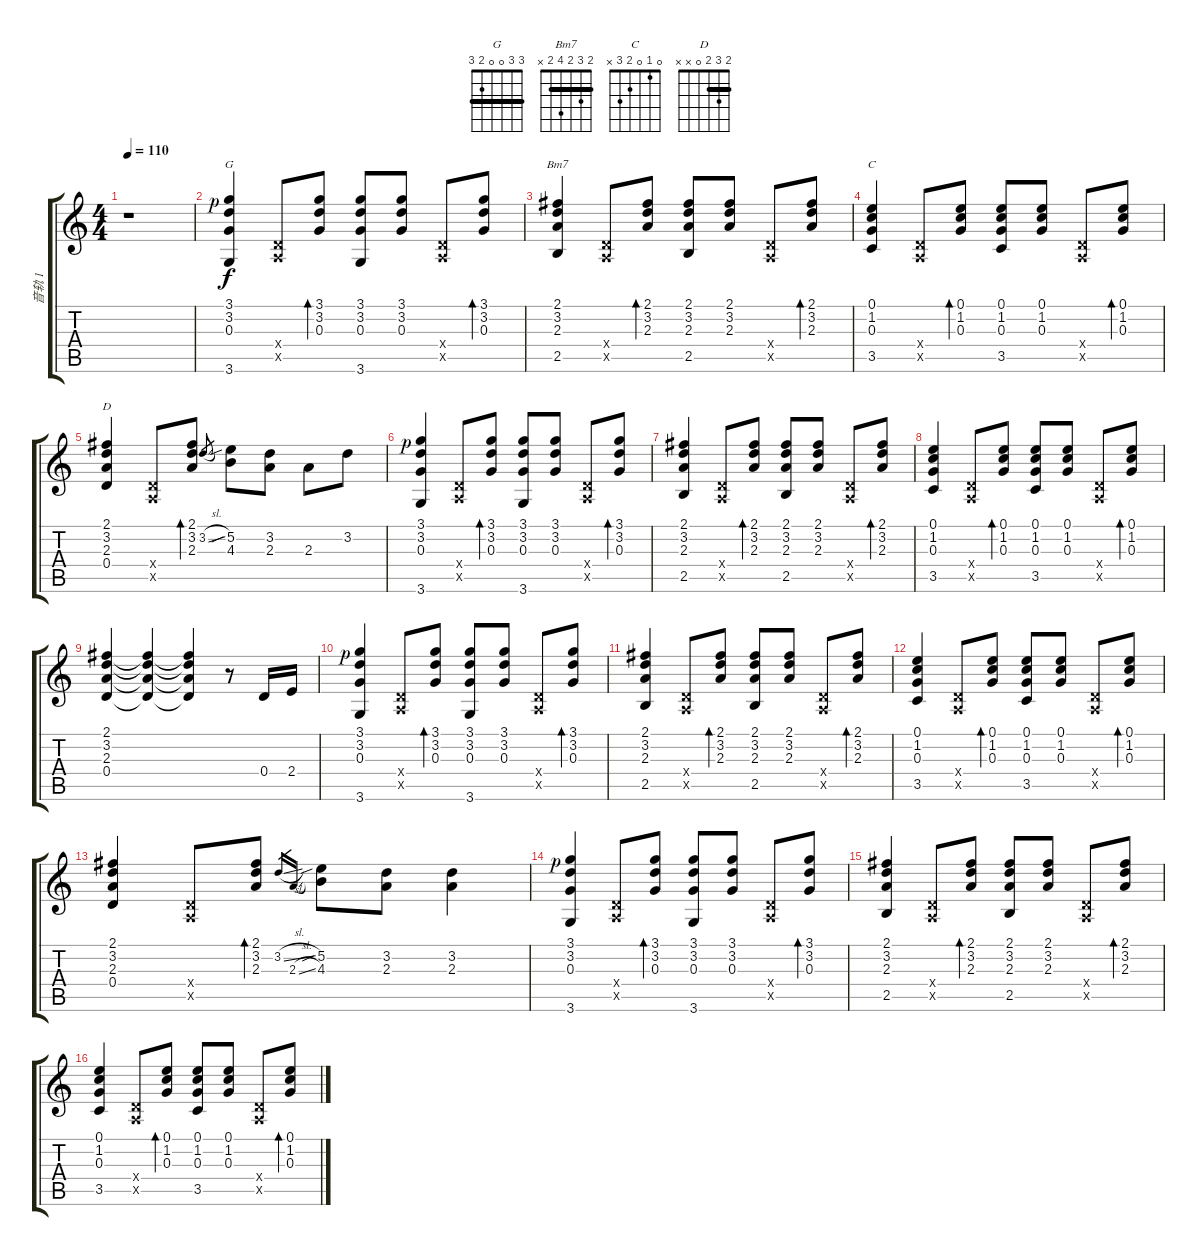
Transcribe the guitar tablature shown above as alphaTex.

\track ("音轨 1" "音轨 1") {instrument acousticguitarnylon}
\staff {score tabs}
\tuning (E4 B3 G3 D3 A2 E2) {hide}
\chord ("G" 3 3 0 0 2 3) {barre 3}
\chord ("Bm7" 2 3 2 4 2 x) {barre 2}
\chord ("C" 0 1 0 2 3 x)
\chord ("D" 2 3 2 0 x x) {barre 2}
\ts (4 4)
\tempo 110
\clef g2
\ks c
r.1{dy f instrument acousticguitarnylon} |
(3.1{rf 1} 3.2 0.3 3.6).4{ch "G"} (0.4{x} 0.5{x}).8 (3.1 3.2 0.3).8{bd 60} (3.1 3.2 0.3 3.6).8 (3.1 3.2 0.3).8 (0.4{x} 0.5{x}).8 (3.1 3.2 0.3).8{bd 60} |
(2.1 3.2 2.3 2.5).4{ch "Bm7"} (0.4{x} 0.5{x}).8 (2.1 3.2 2.3).8{bd 60} (2.1 3.2 2.3 2.5).8 (2.1 3.2 2.3).8 (0.4{x} 0.5{x}).8 (2.1 3.2 2.3).8{bd 60} |
(0.1 1.2 0.3 3.5).4{ch "C"} (0.4{x} 0.5{x}).8 (0.1 1.2 0.3).8{bd 60} (0.1 1.2 0.3 3.5).8 (0.1 1.2 0.3).8 (0.4{x} 0.5{x}).8 (0.1 1.2 0.3).8{bd 60} |
(2.1 3.2 2.3 0.4).4{ch "D"} (0.4{x} 0.5{x}).8 (2.1 3.2 2.3).8{bd 60} 3.2{sl}.8{gr} (5.2{sib} 4.3).8 (3.2 2.3).8 2.3.8 3.2.8 |
(3.1{rf 1} 3.2 0.3 3.6).4 (0.4{x} 0.5{x}).8 (3.1 3.2 0.3).8{bd 60} (3.1 3.2 0.3 3.6).8 (3.1 3.2 0.3).8 (0.4{x} 0.5{x}).8 (3.1 3.2 0.3).8{bd 60} |
(2.1 3.2 2.3 2.5).4 (0.4{x} 0.5{x}).8 (2.1 3.2 2.3).8{bd 60} (2.1 3.2 2.3 2.5).8 (2.1 3.2 2.3).8 (0.4{x} 0.5{x}).8 (2.1 3.2 2.3).8{bd 60} |
(0.1 1.2 0.3 3.5).4 (0.4{x} 0.5{x}).8 (0.1 1.2 0.3).8{bd 60} (0.1 1.2 0.3 3.5).8 (0.1 1.2 0.3).8 (0.4{x} 0.5{x}).8 (0.1 1.2 0.3).8{bd 60} |
(2.1 3.2 2.3 0.4).4 (2.1{t} 3.2{t} 2.3{t} 0.4{t}).4 (2.1{t} 3.2{t} 2.3{t} 0.4{t}).4 r.8 0.4.16 2.4.16 |
(3.1{rf 1} 3.2 0.3 3.6).4 (0.4{x} 0.5{x}).8 (3.1 3.2 0.3).8{bd 60} (3.1 3.2 0.3 3.6).8 (3.1 3.2 0.3).8 (0.4{x} 0.5{x}).8 (3.1 3.2 0.3).8{bd 60} |
(2.1 3.2 2.3 2.5).4 (0.4{x} 0.5{x}).8 (2.1 3.2 2.3).8{bd 60} (2.1 3.2 2.3 2.5).8 (2.1 3.2 2.3).8 (0.4{x} 0.5{x}).8 (2.1 3.2 2.3).8{bd 60} |
(0.1 1.2 0.3 3.5).4 (0.4{x} 0.5{x}).8 (0.1 1.2 0.3).8{bd 60} (0.1 1.2 0.3 3.5).8 (0.1 1.2 0.3).8 (0.4{x} 0.5{x}).8 (0.1 1.2 0.3).8{bd 60} |
(2.1 3.2 2.3 0.4).4 (0.4{x} 0.5{x}).8 (2.1 3.2 2.3).8{bd 60} 3.2{sl}.16{gr} 2.3{sl}.16{gr} (5.2{sib} 4.3).8 (3.2 2.3).8 (3.2 2.3).4 |
(3.1{rf 1} 3.2 0.3 3.6).4 (0.4{x} 0.5{x}).8 (3.1 3.2 0.3).8{bd 60} (3.1 3.2 0.3 3.6).8 (3.1 3.2 0.3).8 (0.4{x} 0.5{x}).8 (3.1 3.2 0.3).8{bd 60} |
(2.1 3.2 2.3 2.5).4 (0.4{x} 0.5{x}).8 (2.1 3.2 2.3).8{bd 60} (2.1 3.2 2.3 2.5).8 (2.1 3.2 2.3).8 (0.4{x} 0.5{x}).8 (2.1 3.2 2.3).8{bd 60} |
(0.1 1.2 0.3 3.5).4 (0.4{x} 0.5{x}).8 (0.1 1.2 0.3).8{bd 60} (0.1 1.2 0.3 3.5).8 (0.1 1.2 0.3).8 (0.4{x} 0.5{x}).8 (0.1 1.2 0.3).8{bd 60}
